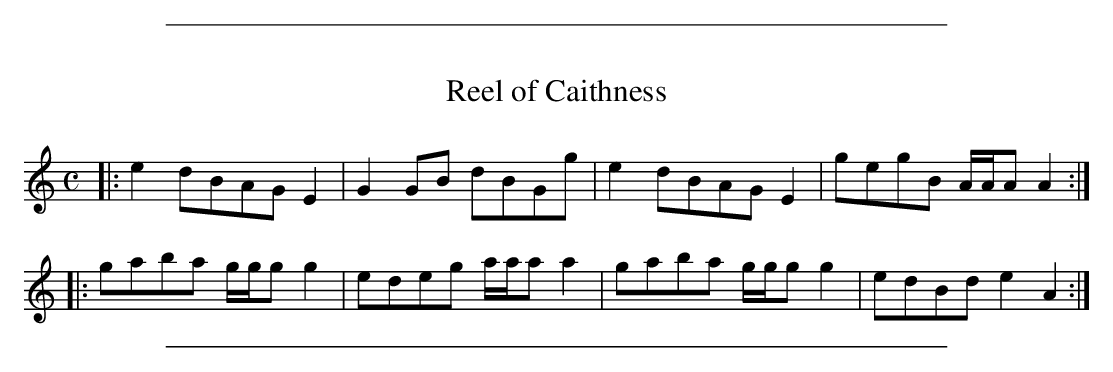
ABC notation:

X:1
T: Reel of Caithness
M: C
L: 1/8
K: Am
|:\
e2 dBAG E2 | G2GB dBGg | e2 dBAG E2 | gegB A/A/A A2 ::
gaba g/g/g g2 | edeg a/a/a a2 | gaba g/g/g g2 | edBd e2A2 :|
